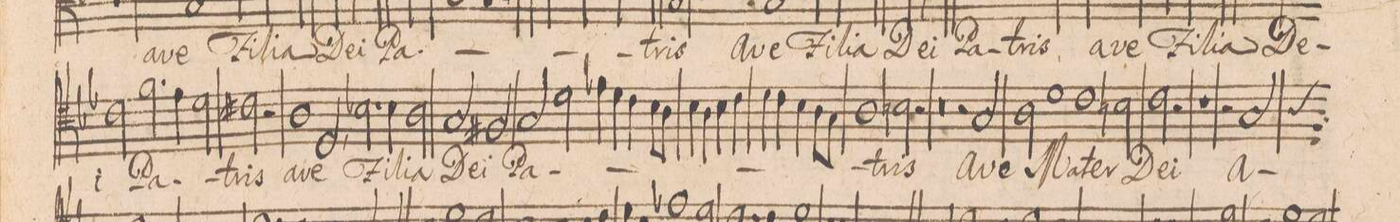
**kern	**text
*I"Tenore 2do.	*
*clefC4	*
*k[b-e-]	*
*met(c|)	*
*M2/1	*
2c\	-i
2.f\	Pa-
=29-	=29-
4e-\	.
2d\	.
2c#X\	-tris
2r	.
=30-	=30-
1A	a-
2D,/	-ve
2.B-X\	Fi-
=31-	=31-
4B-\	-li-
2A\	-a
2G/	De-
2F#X/	-i
=32-	=32-
2G/	Pa-
2d\	.
4e-X\	.
4d\	.
4cny\	.
8B-\L	.
8A\J	.
=33-	=33-
4B-\	.
4A\	.
4B-\	.
4c\	.
4d\	.
4c\	.
4B-\	.
8A\L	.
8G\J	.
=34-	=34-
1A	.
2Bn\	-tris
2r	.
=35-	=35-
0r	.
=36-	=36-
2r	.
2G/	a-
2A\	-ve
1d\	Ma-
=37-	=37-
1c\	-ter
2Bn\	De-
=38-	=38-
2c\	-i
2r	.
1r	.
=39-	=39-
2r	.
*custos:A	*
2G/	a-
*-	*-
